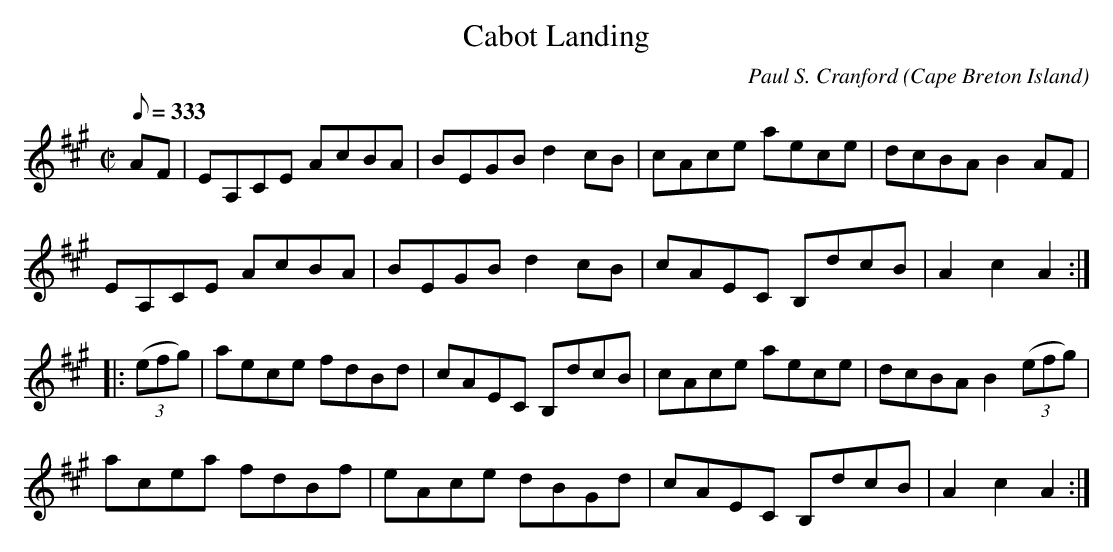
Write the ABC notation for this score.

X:1
T:Cabot Landing
C:Paul S. Cranford
O:Cape Breton Island
L:1/8
Q:333
M:C|
K:A
AF|EA,CE AcBA|BEGB d2 cB|cAce aece|dcBA B2 AF|
EA,CE AcBA|BEGB d2 cB|cAEC B,dcB|A2 c2 A2:|
|:(3(efg)|aece fdBd|cAEC B,dcB|cAce aece|dcBA B2 (3(efg)|
acea fdBf|eAce dBGd|cAEC B,dcB|A2 c2 A2:|
